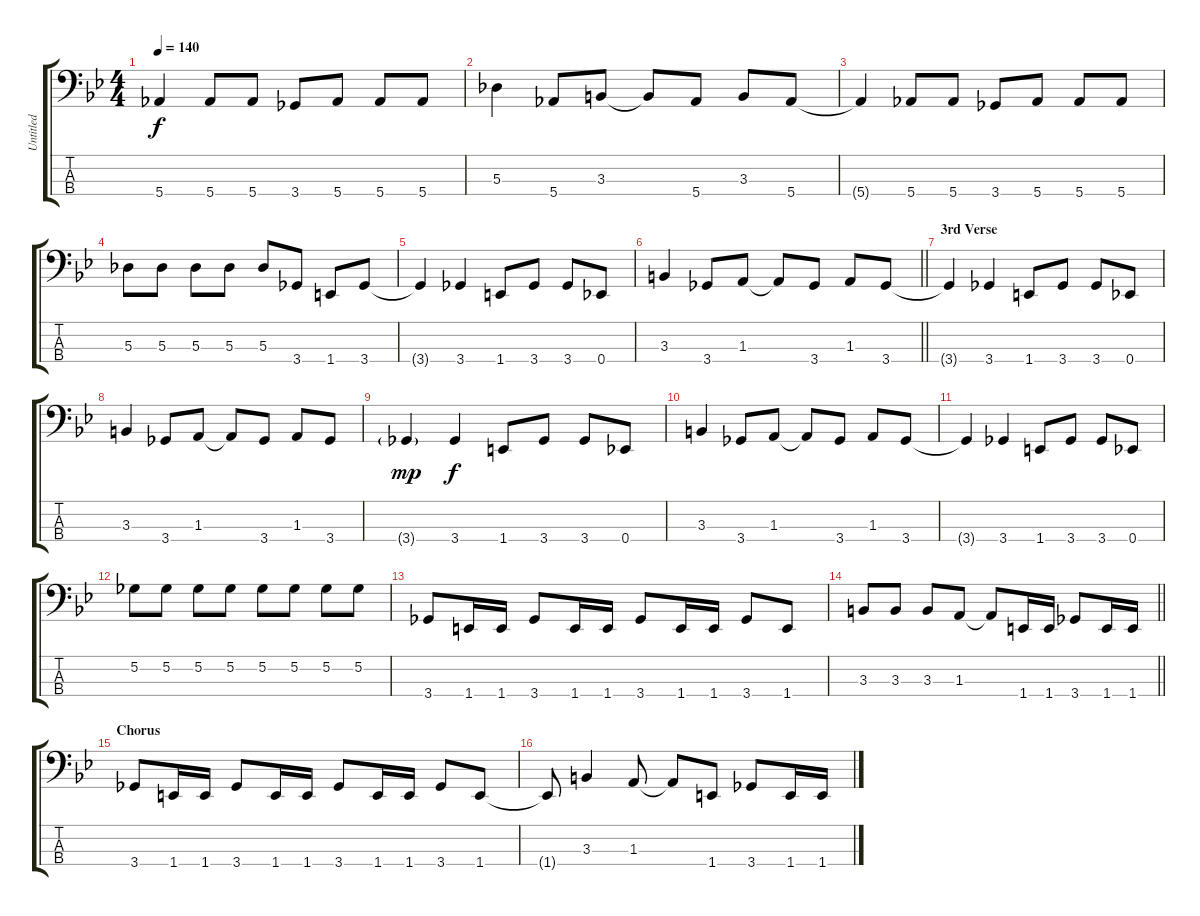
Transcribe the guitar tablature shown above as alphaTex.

\track ("Untitled" "Untitled") {instrument electricbassfinger}
\staff {score tabs}
\tuning (Gb2 Db2 Ab1 Eb1) {hide}
\ts (4 4)
\tempo 140
\clef f4
\ks bb
5.4.4{dy f} 5.4.8 5.4.8 3.4.8 5.4.8 5.4.8 5.4.8 |
5.3.4 5.4.8 3.3.8 3.3{t}.8 5.4.8 3.3.8 5.4.8 |
5.4{t}.4 5.4.8 5.4.8 3.4.8 5.4.8 5.4.8 5.4.8 |
5.3.8 5.3.8 5.3.8 5.3.8 5.3.8 3.4.8 1.4.8 3.4.8 |
3.4{t}.4 3.4.4 1.4.8 3.4.8 3.4.8 0.4.8 |
\barLineRight lightlight
3.3.4 3.4.8 1.3.8 1.3{t}.8 3.4.8 1.3.8 3.4.8 |
\section ("" "3rd Verse")
3.4{t}.4 3.4.4 1.4.8 3.4.8 3.4.8 0.4.8 |
3.3.4 3.4.8 1.3.8 1.3{t}.8 3.4.8 1.3.8 3.4.8 |
3.4{g}.4{dy mp} 3.4.4{dy f} 1.4.8 3.4.8 3.4.8 0.4.8 |
3.3.4 3.4.8 1.3.8 1.3{t}.8 3.4.8 1.3.8 3.4.8 |
3.4{t}.4 3.4.4 1.4.8 3.4.8 3.4.8 0.4.8 |
5.2.8 5.2.8 5.2.8 5.2.8 5.2.8 5.2.8 5.2.8 5.2.8 |
3.4.8 1.4.16 1.4.16 3.4.8 1.4.16 1.4.16 3.4.8 1.4.16 1.4.16 3.4.8 1.4.8 |
\barLineRight lightlight
3.3.8 3.3.8 3.3.8 1.3.8 1.3{t}.8 1.4.16 1.4.16 3.4.8 1.4.16 1.4.16 |
\section ("" "Chorus")
3.4.8 1.4.16 1.4.16 3.4.8 1.4.16 1.4.16 3.4.8 1.4.16 1.4.16 3.4.8 1.4.8 |
1.4{t}.8 3.3.4 1.3.8 1.3{t}.8 1.4.8 3.4.8 1.4.16 1.4.16
